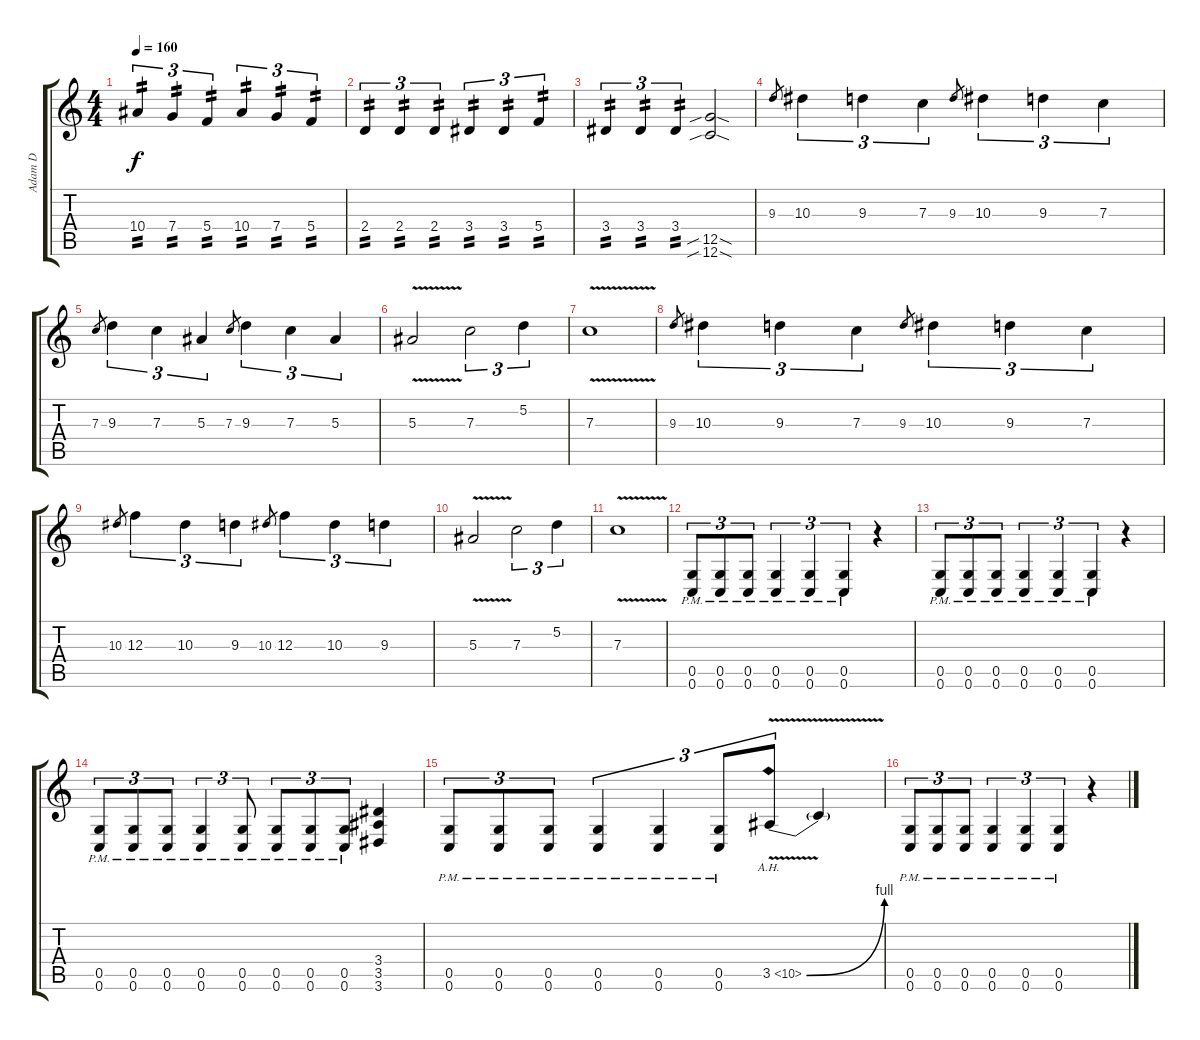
\track ("Adam D" "Adam D") {instrument distortionguitar}
\staff {score tabs}
\tuning (D4 A3 F3 C3 G2 C2) {hide}
\ts (4 4)
\tempo 160
\clef g2
\ks c
10.4.4{tu (3 2) tp 2 dy f} 7.4.4{tu (3 2) tp 2} 5.4.4{tu (3 2) tp 2} 10.4.4{tu (3 2) tp 2} 7.4.4{tu (3 2) tp 2} 5.4.4{tu (3 2) tp 2} |
2.4.4{tu (3 2) tp 2} 2.4.4{tu (3 2) tp 2} 2.4.4{tu (3 2) tp 2} 3.4.4{tu (3 2) tp 2} 3.4.4{tu (3 2) tp 2} 5.4.4{tu (3 2) tp 2} |
3.4.4{tu (3 2) tp 2} 3.4.4{tu (3 2) tp 2} 3.4.4{tu (3 2) tp 2} (12.5{sib sod} 12.6{sib sod}).2 |
9.3.8{gr} 10.3.4{tu (3 2)} 9.3.4{tu (3 2)} 7.3.4{tu (3 2)} 9.3.8{gr} 10.3.4{tu (3 2)} 9.3.4{tu (3 2)} 7.3.4{tu (3 2)} |
7.3.8{gr} 9.3.4{tu (3 2)} 7.3.4{tu (3 2)} 5.3.4{tu (3 2)} 7.3.8{gr} 9.3.4{tu (3 2)} 7.3.4{tu (3 2)} 5.3.4{tu (3 2)} |
5.3{v}.2 7.3.2{tu (3 2)} 5.2.4{tu (3 2)} |
7.3{v}.1 |
9.3.8{gr} 10.3.4{tu (3 2)} 9.3.4{tu (3 2)} 7.3.4{tu (3 2)} 9.3.8{gr} 10.3.4{tu (3 2)} 9.3.4{tu (3 2)} 7.3.4{tu (3 2)} |
10.3.8{gr} 12.3.4{tu (3 2)} 10.3.4{tu (3 2)} 9.3.4{tu (3 2)} 10.3.8{gr} 12.3.4{tu (3 2)} 10.3.4{tu (3 2)} 9.3.4{tu (3 2)} |
5.3{v}.2 7.3.2{tu (3 2)} 5.2.4{tu (3 2)} |
7.3{v}.1 |
(0.5{pm} 0.6{pm}).8{tu (3 2)} (0.5{pm} 0.6{pm}).8{tu (3 2)} (0.5{pm} 0.6{pm}).8{tu (3 2)} (0.5{pm} 0.6{pm}).4{tu (3 2)} (0.5{pm} 0.6{pm}).4{tu (3 2)} (0.5{pm} 0.6{pm}).4{tu (3 2)} r.4 |
(0.5{pm} 0.6{pm}).8{tu (3 2)} (0.5{pm} 0.6{pm}).8{tu (3 2)} (0.5{pm} 0.6{pm}).8{tu (3 2)} (0.5{pm} 0.6{pm}).4{tu (3 2)} (0.5{pm} 0.6{pm}).4{tu (3 2)} (0.5{pm} 0.6{pm}).4{tu (3 2)} r.4 |
(0.5{pm} 0.6{pm}).8{tu (3 2)} (0.5{pm} 0.6{pm}).8{tu (3 2)} (0.5{pm} 0.6{pm}).8{tu (3 2)} (0.5{pm} 0.6{pm}).4{tu (3 2)} (0.5{pm} 0.6{pm}).8{tu (3 2)} (0.5{pm} 0.6{pm}).8{tu (3 2)} (0.5{pm} 0.6{pm}).8{tu (3 2)} (0.5{pm} 0.6{pm}).8{tu (3 2)} (3.4 3.5 3.6).4 |
(0.5{pm} 0.6{pm}).8{tu (3 2)} (0.5{pm} 0.6{pm}).8{tu (3 2)} (0.5{pm} 0.6{pm}).8{tu (3 2)} (0.5{pm} 0.6{pm}).4{tu (3 2)} (0.5{pm} 0.6{pm}).4{tu (3 2)} (0.5{pm} 0.6{pm}).8{tu (3 2)} 3.5{be (bend 0 0 60 4) ah 7 v}.8{tu (3 2)} 3.5{t}.4 |
(0.5{pm} 0.6{pm}).8{tu (3 2)} (0.5{pm} 0.6{pm}).8{tu (3 2)} (0.5{pm} 0.6{pm}).8{tu (3 2)} (0.5{pm} 0.6{pm}).4{tu (3 2)} (0.5{pm} 0.6{pm}).4{tu (3 2)} (0.5{pm} 0.6{pm}).4{tu (3 2)} r.4
